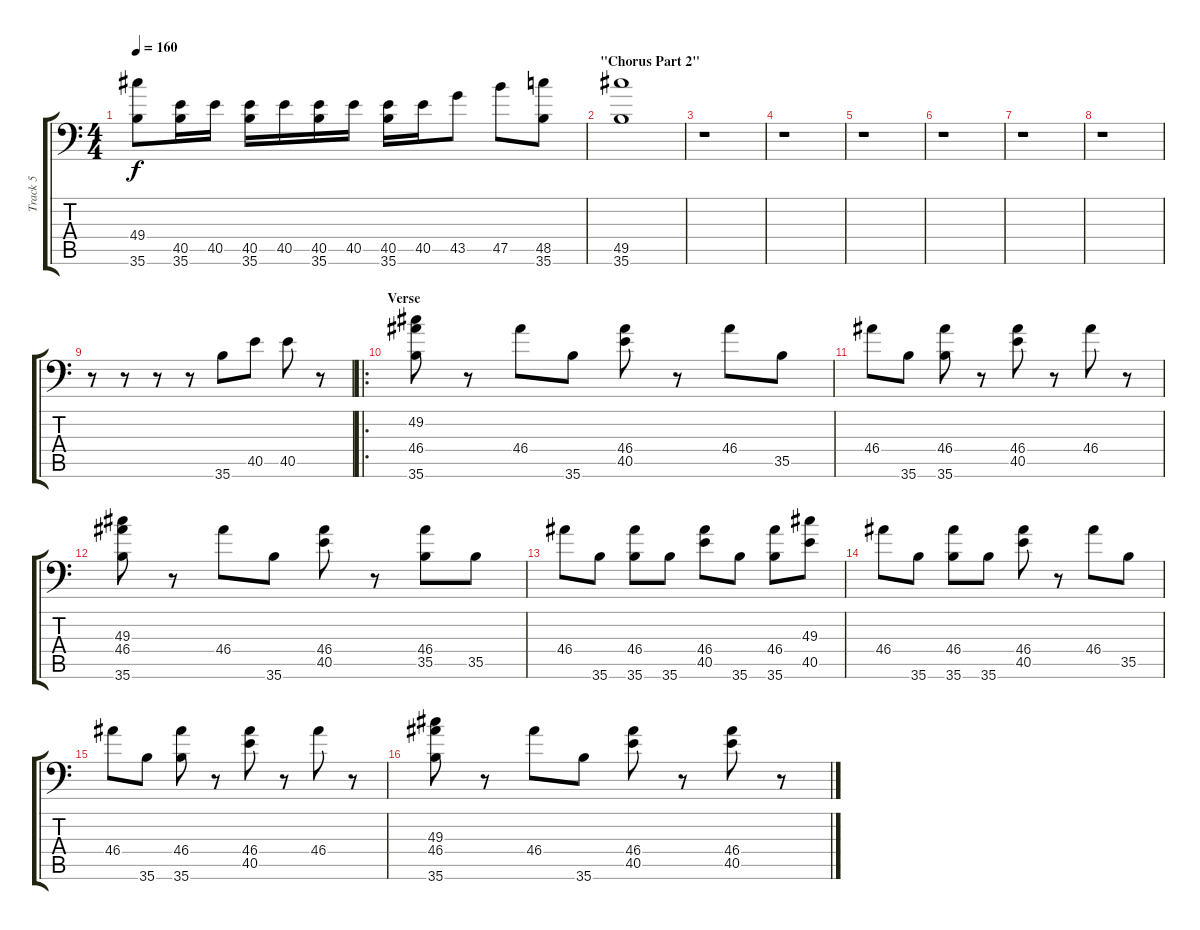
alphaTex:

\track ("Track 5" "Track 5") {instrument acousticgrandpiano}
\staff {score tabs}
\tuning (C-1 C-1 C-1 C-1 C-1 C-1) {hide}
\ts (4 4)
\tempo 160
\clef f4
\ks c
(49.4 35.6).8{dy f} (40.5 35.6).16 40.5.16 (40.5 35.6).16 40.5.16 (40.5 35.6).16 40.5.16 (40.5 35.6).16 40.5.16 43.5.8 47.5.8 (48.5 35.6).8 |
\section ("" "\"Chorus Part 2\"")
(49.5 35.6).1 |
r.1 |
r.1 |
r.1 |
r.1 |
r.1 |
r.1 |
r.8 r.8 r.8 r.8 35.6.8 40.5.8 40.5.8 r.8 |
\ro
\section ("" "Verse")
(49.2 46.4 35.6).8 r.8 46.4.8 35.6.8 (46.4 40.5).8 r.8 46.4.8 35.5.8 |
46.4.8 35.6.8 (46.4 35.6).8 r.8 (46.4 40.5).8 r.8 46.4.8 r.8 |
(49.3 46.4 35.6).8 r.8 46.4.8 35.6.8 (46.4 40.5).8 r.8 (46.4 35.5).8 35.5.8 |
46.4.8 35.6.8 (46.4 35.6).8 35.6.8 (46.4 40.5).8 35.6.8 (46.4 35.6).8 (49.3 40.5).8 |
46.4.8 35.6.8 (46.4 35.6).8 35.6.8 (46.4 40.5).8 r.8 46.4.8 35.5.8 |
46.4.8 35.6.8 (46.4 35.6).8 r.8 (46.4 40.5).8 r.8 46.4.8 r.8 |
(49.3 46.4 35.6).8 r.8 46.4.8 35.6.8 (46.4 40.5).8 r.8 (46.4 40.5).8 r.8
